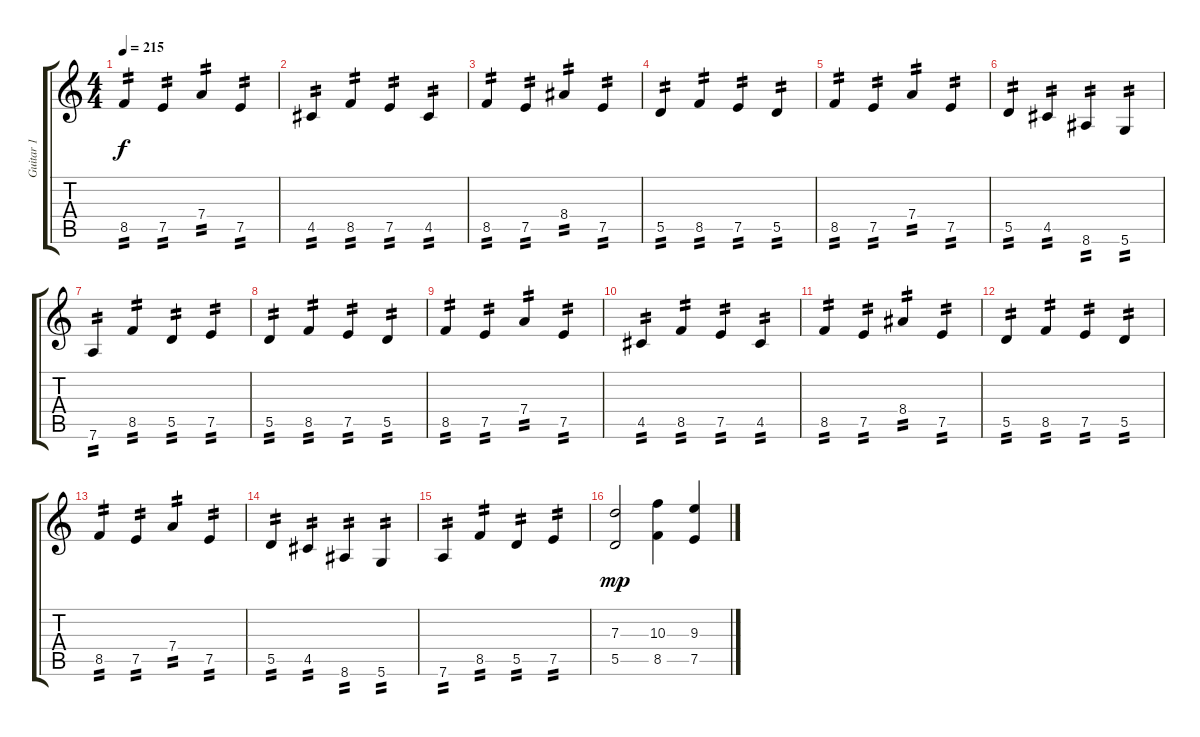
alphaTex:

\track ("Guitar 1" "Guitar 1") {instrument distortionguitar}
\staff {score tabs}
\tuning (E4 B3 G3 D3 A2 D2) {hide}
\ts (4 4)
\tempo 215
\clef g2
\ks c
8.5.4{tp 2 dy f} 7.5.4{tp 2} 7.4.4{tp 2} 7.5.4{tp 2} |
4.5.4{tp 2} 8.5.4{tp 2} 7.5.4{tp 2} 4.5.4{tp 2} |
8.5.4{tp 2} 7.5.4{tp 2} 8.4.4{tp 2} 7.5.4{tp 2} |
5.5.4{tp 2} 8.5.4{tp 2} 7.5.4{tp 2} 5.5.4{tp 2} |
8.5.4{tp 2} 7.5.4{tp 2} 7.4.4{tp 2} 7.5.4{tp 2} |
5.5.4{tp 2} 4.5.4{tp 2} 8.6.4{tp 2} 5.6.4{tp 2} |
7.6.4{tp 2} 8.5.4{tp 2} 5.5.4{tp 2} 7.5.4{tp 2} |
5.5.4{tp 2} 8.5.4{tp 2} 7.5.4{tp 2} 5.5.4{tp 2} |
8.5.4{tp 2} 7.5.4{tp 2} 7.4.4{tp 2} 7.5.4{tp 2} |
4.5.4{tp 2} 8.5.4{tp 2} 7.5.4{tp 2} 4.5.4{tp 2} |
8.5.4{tp 2} 7.5.4{tp 2} 8.4.4{tp 2} 7.5.4{tp 2} |
5.5.4{tp 2} 8.5.4{tp 2} 7.5.4{tp 2} 5.5.4{tp 2} |
8.5.4{tp 2} 7.5.4{tp 2} 7.4.4{tp 2} 7.5.4{tp 2} |
5.5.4{tp 2} 4.5.4{tp 2} 8.6.4{tp 2} 5.6.4{tp 2} |
7.6.4{tp 2} 8.5.4{tp 2} 5.5.4{tp 2} 7.5.4{tp 2} |
(7.3 5.5).2{dy mp} (10.3 8.5).4 (9.3 7.5).4
